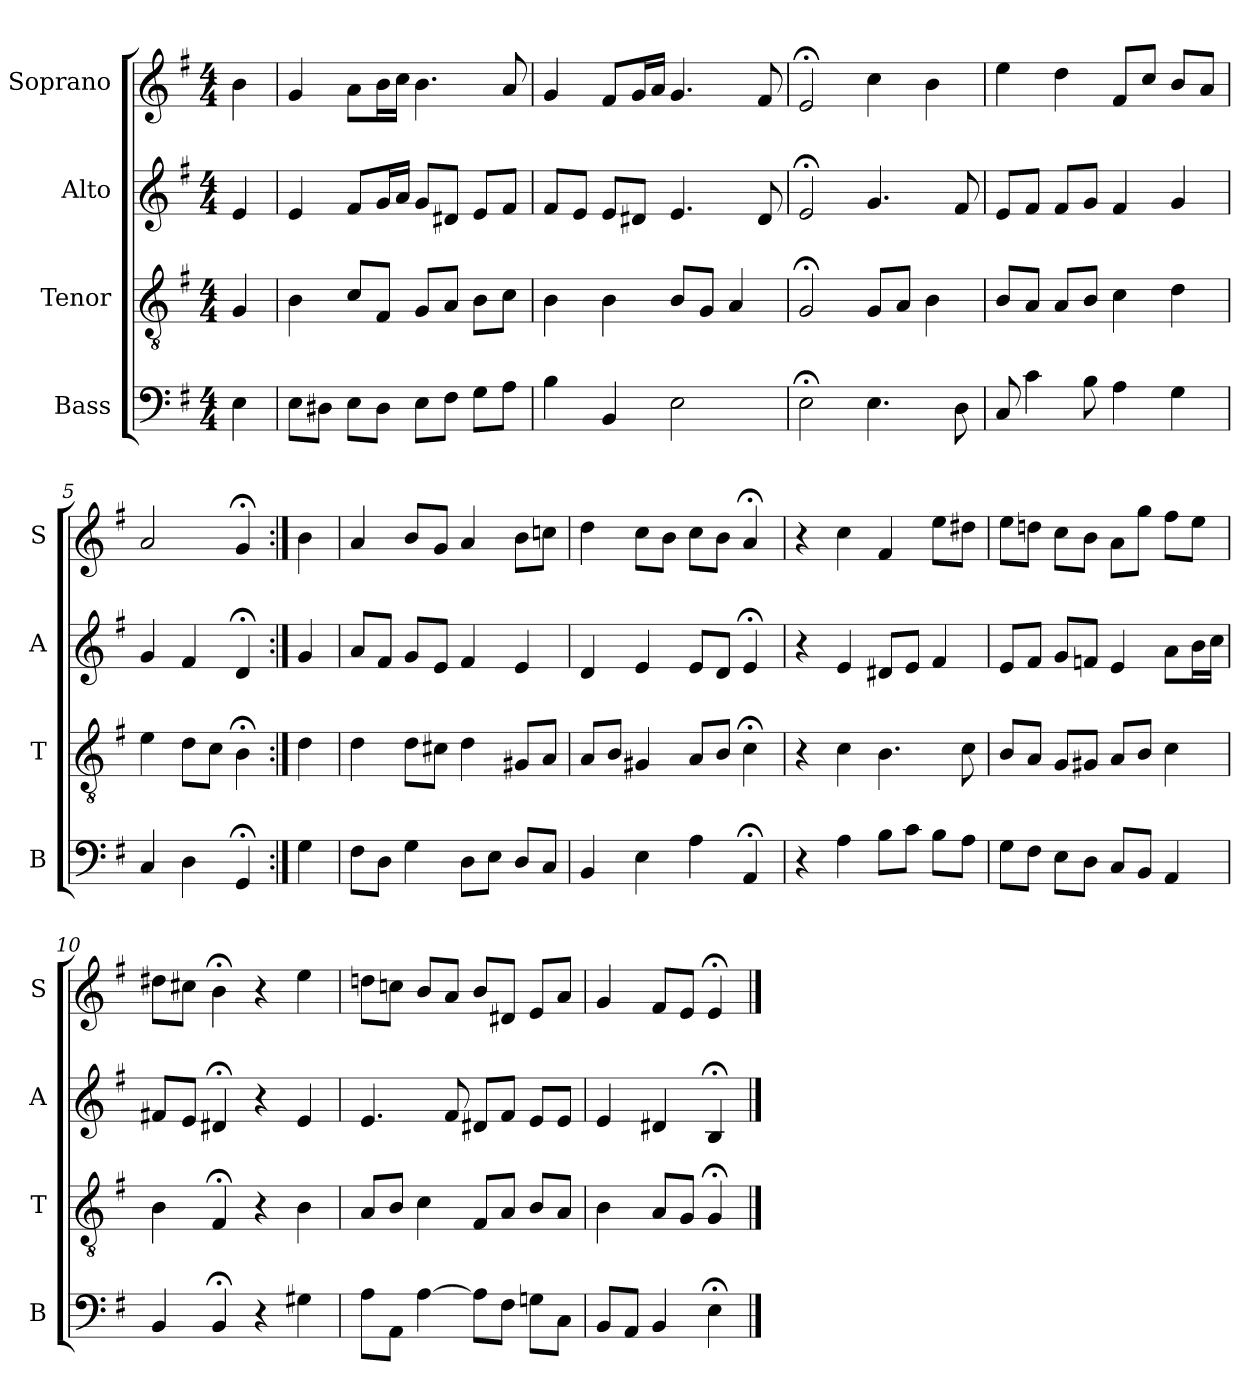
**kern	**kern	**kern	**kern
*part4	*part3	*part2	*part1
*staff4	*staff3	*staff2	*staff1
*I"Bass	*I"Tenor	*I"Alto	*I"Soprano
*I'B	*I'T	*I'A	*I'S
*clefF4	*clefGv2	*clefG2	*clefG2
*k[f#]	*k[f#]	*k[f#]	*k[f#]
*e:	*e:	*e:	*e:
*M4/4	*M4/4	*M4/4	*M4/4
*MM100	*MM100	*MM100	*MM100
=	=	=	=
4E	4G	4e	4b
=1	=1	=1	=1
8EL	4B	4e	4g
8D#XJ	.	.	.
8EL	8cL	8f#L	8aL
8D#J	8F#J	16gL	16bL
.	.	16aJJ	16ccJJ
8EL	8GL	8gL	4.b
8F#J	8AJ	8d#XJ	.
8GL	8BL	8eL	.
8AJ	8cJ	8f#J	8a
=2	=2	=2	=2
4B	4B	8f#L	4g
.	.	8eJ	.
4BB	4B	8eL	8f#L
.	.	8d#XJ	16gL
.	.	.	16aJJ
2E	8BL	4.e	4.g
.	8GJ	.	.
.	4A	.	.
.	.	8d#	8f#
=3	=3	=3	=3
2E;<	2G;<	2e;<	2e;<
4.E	8GL	4.g	4cc
.	8AJ	.	.
.	4B	.	4b
8D	.	8f#	.
=4	=4	=4	=4
8C	8BL	8eL	4ee
4c	8AJ	8f#J	.
.	8AL	8f#L	4dd
8B	8BJ	8gJ	.
4A	4c	4f#	8f#L
.	.	.	8ccJ
4G	4d	4g	8bL
.	.	.	8aJ
=5	=5	=5	=5
4C	4e	4g	2a
4D	8dL	4f#	.
.	8cJ	.	.
4GG;<	4B;<	4d;<	4g;<
=:|!	=:|!	=:|!	=:|!
4G	4d	4g	4b
=6	=6	=6	=6
8F#L	4d	8aL	4a
8DJ	.	8f#J	.
4G	8dL	8gL	8bL
.	8c#XJ	8eJ	8gJ
8DL	4d	4f#	4a
8EJ	.	.	.
8DL	8G#XL	4e	8bL
8CJ	8AJ	.	8ccnJ
=7	=7	=7	=7
4BB	8AL	4d	4dd
.	8BJ	.	.
4E	4G#X	4e	8ccL
.	.	.	8bJ
4A	8AL	8eL	8ccL
.	8BJ	8dJ	8bJ
4AA;<	4c;<	4e;<	4a;<
=8	=8	=8	=8
4r	4r	4r	4r
4A	4c	4e	4cc
8BL	4.B	8d#XL	4f#
8cJ	.	8eJ	.
8BL	.	4f#	8eeL
8AJ	8c	.	8dd#XJ
=9	=9	=9	=9
8GL	8BL	8eL	8eeL
8F#J	8AJ	8f#J	8ddnJ
8EL	8GL	8gL	8ccL
8DJ	8G#XJ	8fnJ	8bJ
8CL	8AL	4e	8aL
8BBJ	8BJ	.	8ggJ
4AA	4c	8aL	8ff#L
.	.	16bL	8eeJ
.	.	16ccJJ	.
=10	=10	=10	=10
4BB	4B	8f#XL	8dd#XL
.	.	8eJ	8cc#XJ
4BB;<	4F#;<	4d#X;<	4b;<
4r	4r	4r	4r
4G#X	4B	4e	4ee
=11	=11	=11	=11
8AL	8AL	4.e	8ddnL
8AAJ	8BJ	.	8ccnJ
[4A	4c	.	8bL
.	.	8f#	8aJ
8AL]	8F#L	8d#XL	8bL
8F#J	8AJ	8f#J	8d#XJ
8GnL	8BL	8eL	8eL
8CJ	8AJ	8eJ	8aJ
=12	=12	=12	=12
8BBL	4B	4e	4g
8AAJ	.	.	.
4BB	8AL	4d#X	8f#L
.	8GJ	.	8eJ
4E;<	4G;<	4B;<	4e;<
==	==	==	==
*-	*-	*-	*-
